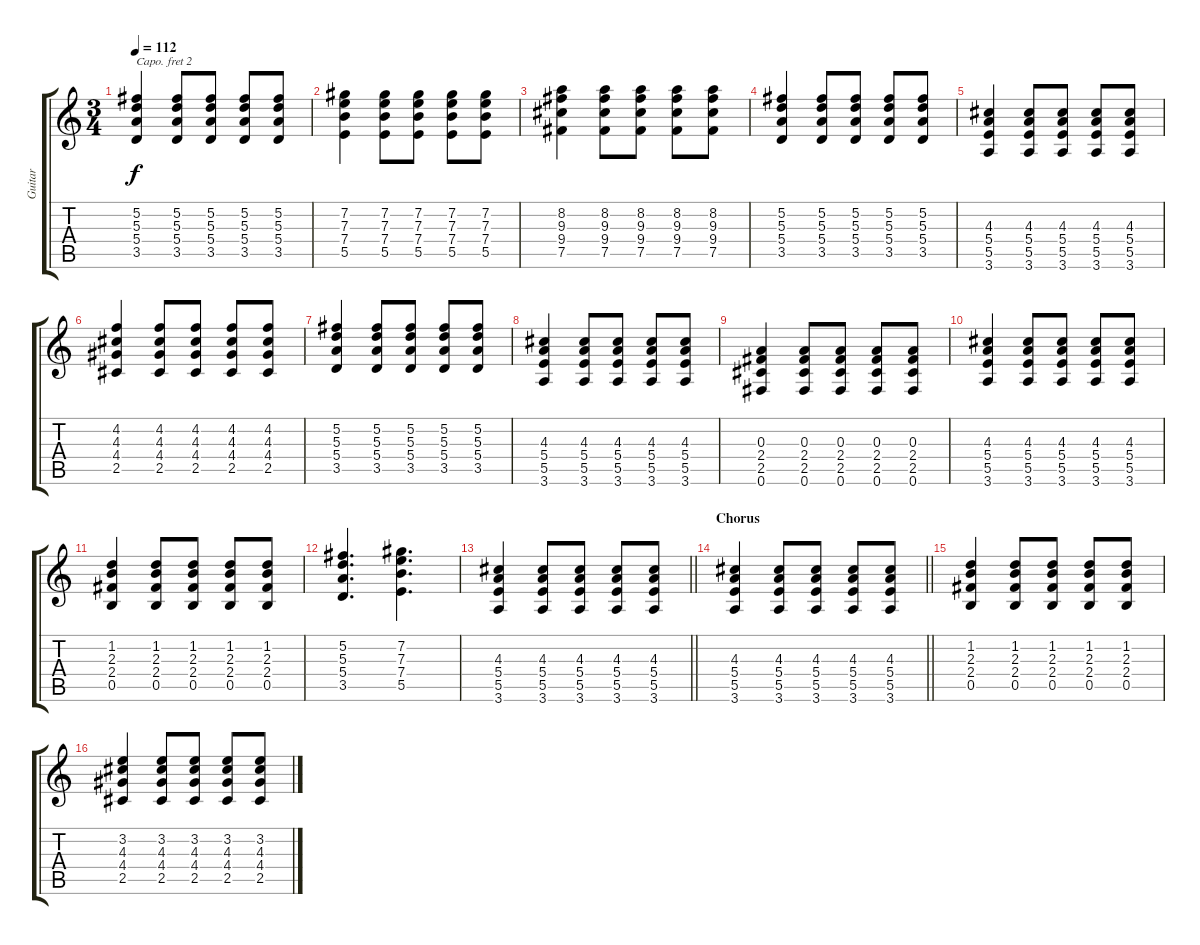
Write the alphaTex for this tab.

\track ("Guitar" "Guitar") {instrument electricguitarclean}
\staff {score tabs}
\capo 2
\tuning (E4 B3 G3 D3 A2 E2) {hide}
\ts (3 4)
\tempo 112
\clef g2
\ks c
(5.2 5.3 5.4 3.5).4{dy f} (5.2 5.3 5.4 3.5).8 (5.2 5.3 5.4 3.5).8 (5.2 5.3 5.4 3.5).8 (5.2 5.3 5.4 3.5).8 |
(7.2 7.3 7.4 5.5).4 (7.2 7.3 7.4 5.5).8 (7.2 7.3 7.4 5.5).8 (7.2 7.3 7.4 5.5).8 (7.2 7.3 7.4 5.5).8 |
(8.2 9.3 9.4 7.5).4 (8.2 9.3 9.4 7.5).8 (8.2 9.3 9.4 7.5).8 (8.2 9.3 9.4 7.5).8 (8.2 9.3 9.4 7.5).8 |
(5.2 5.3 5.4 3.5).4 (5.2 5.3 5.4 3.5).8 (5.2 5.3 5.4 3.5).8 (5.2 5.3 5.4 3.5).8 (5.2 5.3 5.4 3.5).8 |
(4.3 5.4 5.5 3.6).4 (4.3 5.4 5.5 3.6).8 (4.3 5.4 5.5 3.6).8 (4.3 5.4 5.5 3.6).8 (4.3 5.4 5.5 3.6).8 |
(4.2 4.3 4.4 2.5).4 (4.2 4.3 4.4 2.5).8 (4.2 4.3 4.4 2.5).8 (4.2 4.3 4.4 2.5).8 (4.2 4.3 4.4 2.5).8 |
(5.2 5.3 5.4 3.5).4 (5.2 5.3 5.4 3.5).8 (5.2 5.3 5.4 3.5).8 (5.2 5.3 5.4 3.5).8 (5.2 5.3 5.4 3.5).8 |
(4.3 5.4 5.5 3.6).4 (4.3 5.4 5.5 3.6).8 (4.3 5.4 5.5 3.6).8 (4.3 5.4 5.5 3.6).8 (4.3 5.4 5.5 3.6).8 |
(0.3 2.4 2.5 0.6).4 (0.3 2.4 2.5 0.6).8 (0.3 2.4 2.5 0.6).8 (0.3 2.4 2.5 0.6).8 (0.3 2.4 2.5 0.6).8 |
(4.3 5.4 5.5 3.6).4 (4.3 5.4 5.5 3.6).8 (4.3 5.4 5.5 3.6).8 (4.3 5.4 5.5 3.6).8 (4.3 5.4 5.5 3.6).8 |
(1.2 2.3 2.4 0.5).4 (1.2 2.3 2.4 0.5).8 (1.2 2.3 2.4 0.5).8 (1.2 2.3 2.4 0.5).8 (1.2 2.3 2.4 0.5).8 |
(5.2 5.3 5.4 3.5).4{d} (7.2 7.3 7.4 5.5).4{d} |
\barLineRight lightlight
(4.3 5.4 5.5 3.6).4 (4.3 5.4 5.5 3.6).8 (4.3 5.4 5.5 3.6).8 (4.3 5.4 5.5 3.6).8 (4.3 5.4 5.5 3.6).8 |
\section ("" "Chorus")
\barLineRight lightlight
(4.3 5.4 5.5 3.6).4 (4.3 5.4 5.5 3.6).8 (4.3 5.4 5.5 3.6).8 (4.3 5.4 5.5 3.6).8 (4.3 5.4 5.5 3.6).8 |
\section ("" "")
(1.2 2.3 2.4 0.5).4 (1.2 2.3 2.4 0.5).8 (1.2 2.3 2.4 0.5).8 (1.2 2.3 2.4 0.5).8 (1.2 2.3 2.4 0.5).8 |
(3.2 4.3 4.4 2.5).4 (3.2 4.3 4.4 2.5).8 (3.2 4.3 4.4 2.5).8 (3.2 4.3 4.4 2.5).8 (3.2 4.3 4.4 2.5).8
